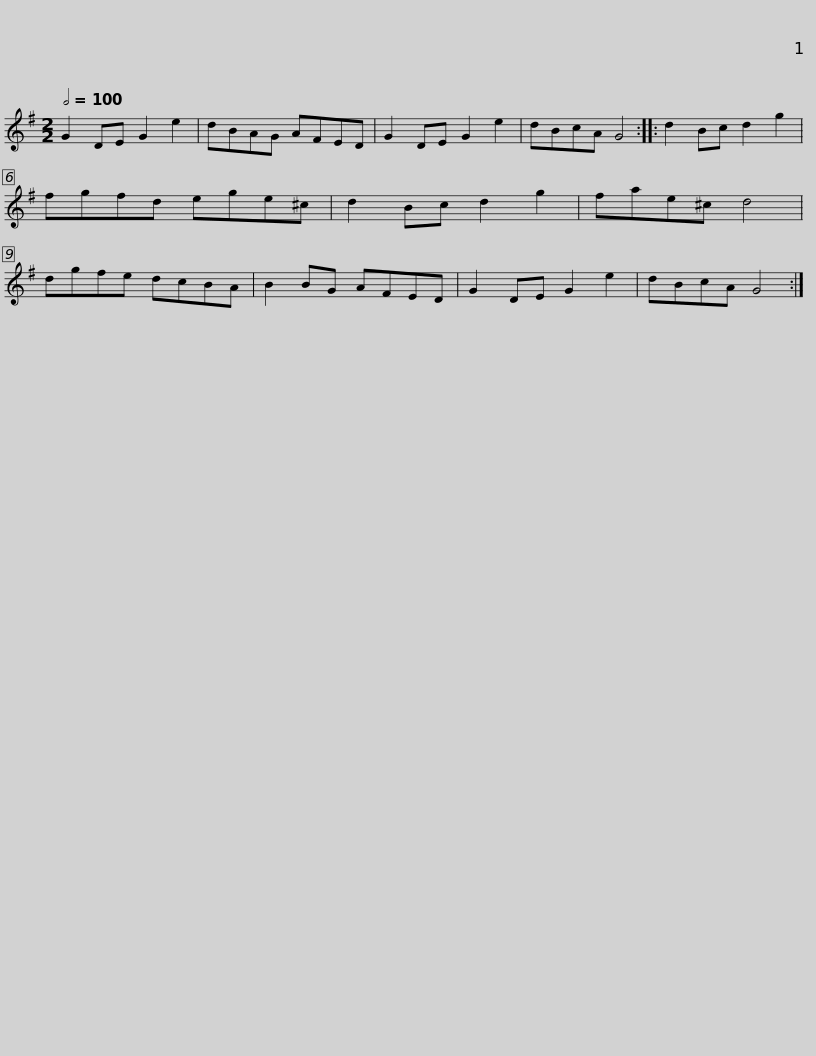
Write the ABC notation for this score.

X:1
L:1/8
Q:1/2=100
M:2/2
I:linebreak $
K:G
V:1 treble
V:1
 G2 DE G2 e2 | dBAG AFED | G2 DE G2 e2 | dBcA G4 ::$ d2 Bc d2 g2 | %5
 fgfd ege^c | d2 Bc d2 g2 | fae^c d4 |$ dgfe dcBA | B2 BG AFED | %10
 G2 DE G2 e2 | dBcA G4 :| %12
